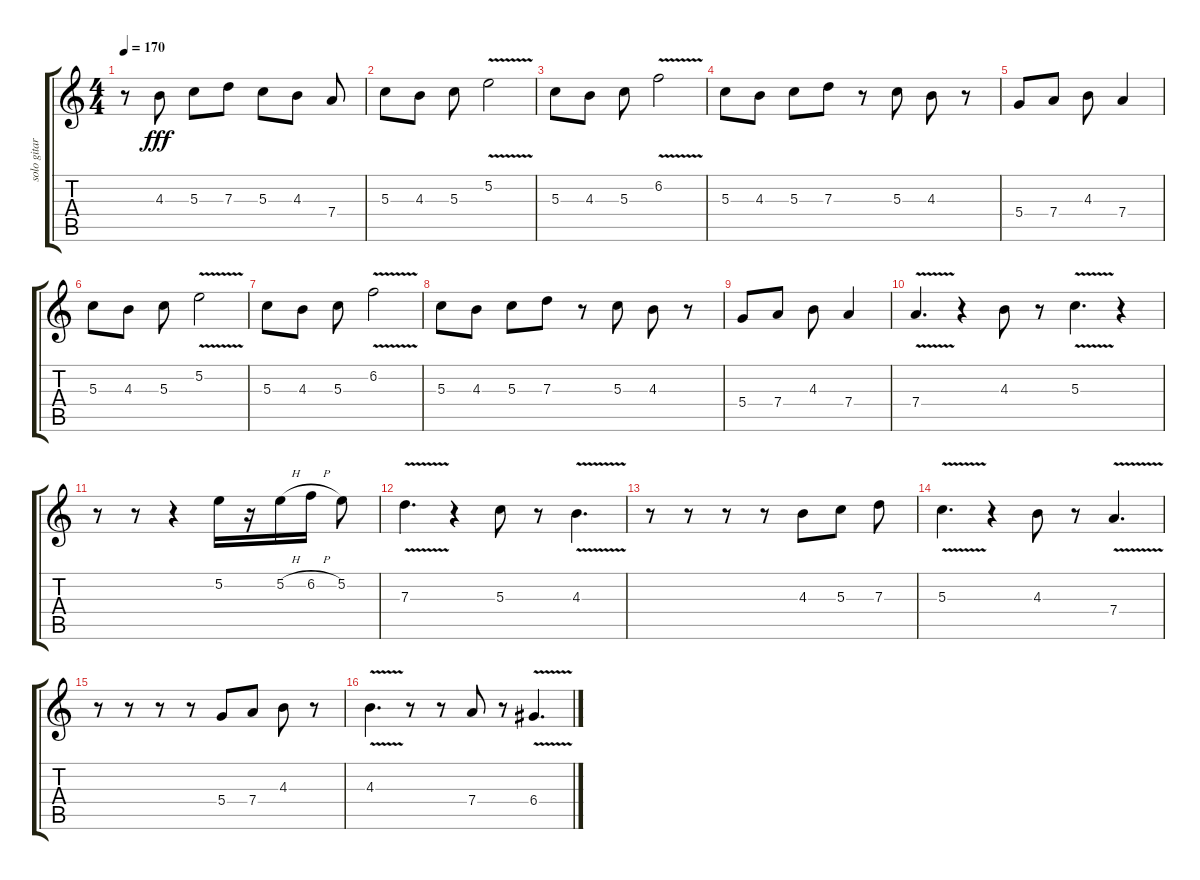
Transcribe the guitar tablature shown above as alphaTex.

\track ("solo gitara" "solo gitar") {instrument distortionguitar bank 12}
\staff {score tabs}
\tuning (E4 B3 G3 D3 A2 E2) {hide}
\ts (4 4)
\tempo 170
\clef g2
\ks c
r.8{dy fff} 4.3.8 5.3.8 7.3.8 5.3.8 4.3.8 7.4.8 |
5.3.8 4.3.8 5.3.8 5.2{v}.2 |
5.3.8 4.3.8 5.3.8 6.2{v}.2 |
5.3.8 4.3.8 5.3.8 7.3.8 r.8 5.3.8 4.3.8 r.8 |
5.4.8 7.4.8 4.3.8 7.4.4 |
5.3.8 4.3.8 5.3.8 5.2{v}.2 |
5.3.8 4.3.8 5.3.8 6.2{v}.2 |
5.3.8 4.3.8 5.3.8 7.3.8 r.8 5.3.8 4.3.8 r.8 |
5.4.8 7.4.8 4.3.8 7.4.4 |
7.4{v}.4{d} r.4 4.3.8 r.8 5.3{v}.4{d} r.4 |
r.8 r.8 r.4 5.2.16 r.16 5.2{h}.16 6.2{h}.16 5.2.8 |
7.3{v}.4{d} r.4 5.3.8 r.8 4.3{v}.4{d} |
r.8 r.8 r.8 r.8 4.3.8 5.3.8 7.3.8 |
5.3{v}.4{d} r.4 4.3.8 r.8 7.4{v}.4{d} |
r.8 r.8 r.8 r.8 5.4.8 7.4.8 4.3.8 r.8 |
4.3{v}.4{d} r.8 r.8 7.4.8 r.8 6.4{v}.4{d}
